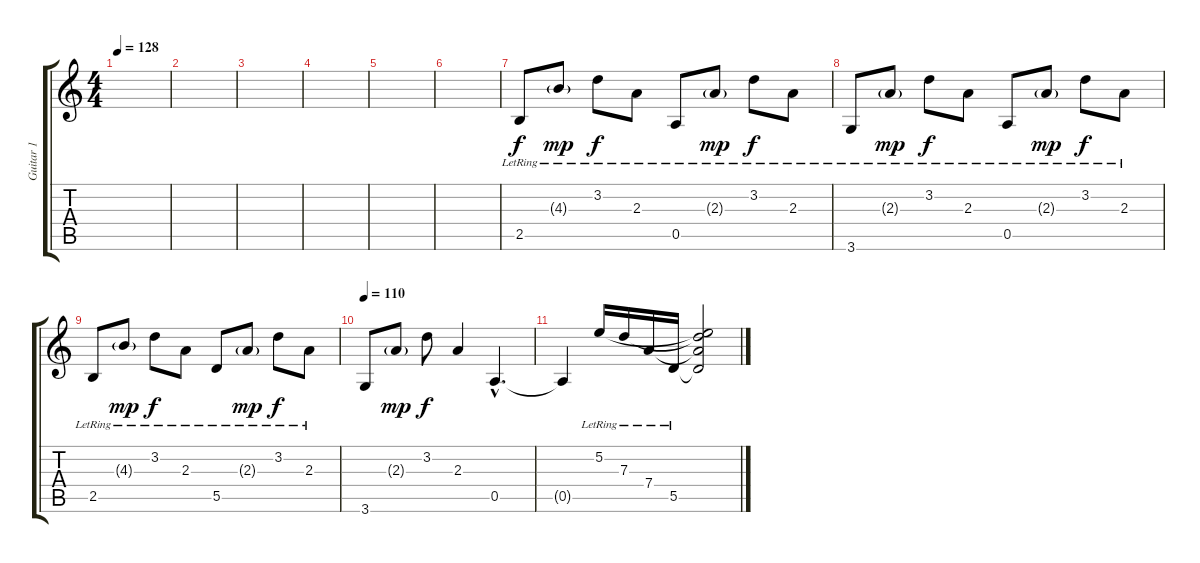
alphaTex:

\track ("Guitar 1" "Guitar 1") {instrument acousticguitarsteel}
\staff {score tabs}
\tuning (E4 B3 G3 D3 A2 E2) {hide}
\ts (4 4)
\tempo 128
\clef g2
\ks c
|
|
|
|
|
|
2.5{lr}.8{volume 13} 4.3{g lr}.8{dy mp} 3.2{lr}.8{dy f} 2.3{lr}.8 0.5{lr}.8 2.3{g lr}.8{dy mp} 3.2{lr}.8{dy f} 2.3{lr}.8 |
3.6{lr}.8 2.3{g lr}.8{dy mp} 3.2{lr}.8{dy f} 2.3{lr}.8 0.5{lr}.8 2.3{g lr}.8{dy mp} 3.2{lr}.8{dy f} 2.3{lr}.8 |
2.5{lr}.8 4.3{g lr}.8{dy mp} 3.2{lr}.8{dy f} 2.3{lr}.8 5.5{lr}.8 2.3{g lr}.8{dy mp} 3.2{lr}.8{dy f} 2.3{lr}.8 |
\tempo 110
3.6.8{volume 13} 2.3{g}.8{dy mp} 3.2.8{dy f} 2.3.4 0.5{hac}.4{d} |
0.5{t}.4 5.2{lr}.16 7.3{lr}.16 7.4{lr}.16 5.5{lr}.16 (5.2{t} 7.3{t} 7.4{t} 5.5{t}).2
